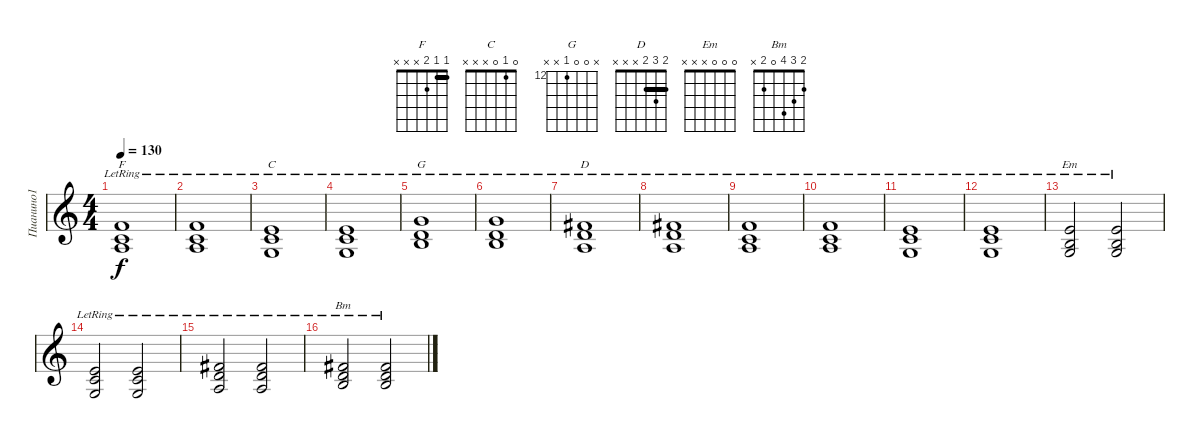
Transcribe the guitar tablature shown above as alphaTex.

\track ("Пианино1" "Пианино1") {instrument brightacousticpiano}
\staff {score}
\tuning (E4 B3 G3 D3 A2 E2) {hide}
\chord ("F" 1 1 2 x x x) {barre 1}
\chord ("C" 0 1 0 x x x)
\chord ("G" x 0 0 12 x x) {firstfret 12}
\chord ("D" 2 3 2 x x x) {barre 2}
\chord ("Em" 0 0 0 x x x)
\chord ("Bm" 2 3 4 0 2 x)
\ts (4 4)
\tempo 130
\clef g2
\ks c
(1.1{lr} 1.2{lr} 2.3{lr}).1{ch "F" dy f} |
(1.1{lr} 1.2{lr} 2.3{lr}).1 |
(0.1{lr} 1.2{lr} 0.3{lr}).1{ch "C"} |
(0.1{lr} 1.2{lr} 0.3{lr}).1 |
(3.1{lr} 0.2{lr} 12.4{lr}).1{ch "G"} |
(3.1{lr} 0.2{lr} 12.4{lr}).1 |
(2.1{lr} 3.2{lr} 2.3{lr}).1{ch "D"} |
(2.1{lr} 3.2{lr} 2.3{lr}).1 |
(1.1{lr} 1.2{lr} 2.3{lr}).1 |
(1.1{lr} 1.2{lr} 2.3{lr}).1 |
(0.1{lr} 1.2{lr} 0.3{lr}).1 |
(0.1{lr} 1.2{lr} 0.3{lr}).1 |
(0.1{lr} 0.2{lr} 0.3{lr}).2{ch "Em"} (0.1{lr} 0.2{lr} 0.3{lr}).2 |
(0.1{lr} 1.2{lr} 0.3{lr}).2 (0.1{lr} 1.2{lr} 0.3{lr}).2 |
(2.1{lr} 3.2{lr} 2.3{lr}).2 (2.1{lr} 3.2{lr} 2.3{lr}).2 |
(2.1{lr} 0.2{lr} 7.3{lr}).2{ch "Bm"} (2.1{lr} 0.2{lr} 7.3{lr}).2
